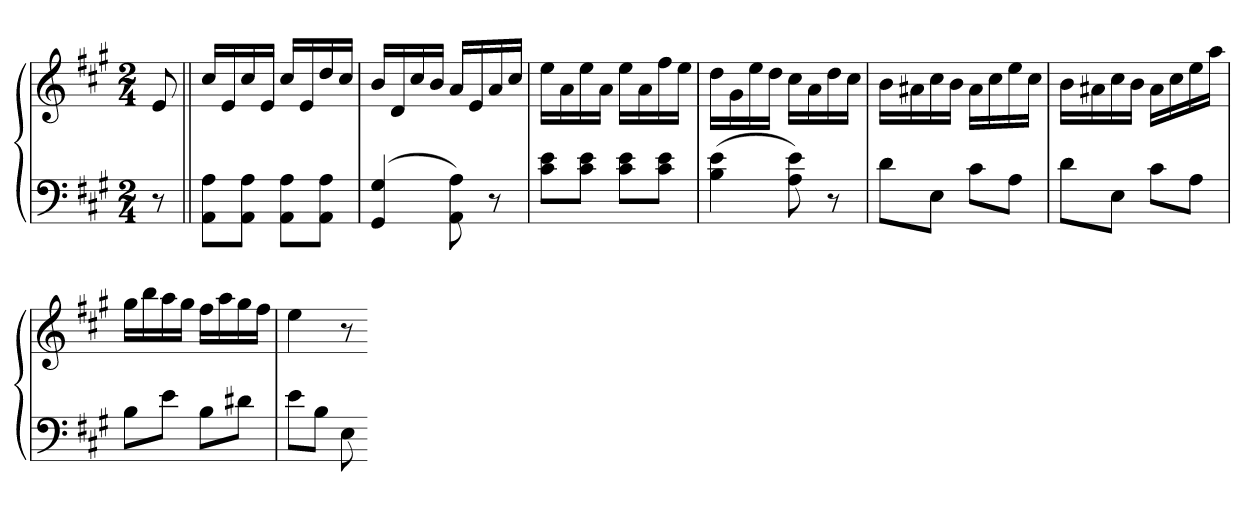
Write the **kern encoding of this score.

**kern	**kern
*part1	*part1
*staff2	*staff1
*clefF4	*clefG2
*k[f#c#g#]	*k[f#c#g#]
*A:	*A:
*M2/4	*M2/4
=	=
8r	8e
=||	=||
8AA 8AL	16cc#LL
.	16e
8AA 8AJ	16cc#
.	16eJJ
8AA 8AL	16cc#LL
.	16e
8AA 8AJ	16dd
.	16cc#JJ
=	=
(4GG# 4G#	16bLL
.	16d
.	16cc#
.	16bJJ
8AA 8A)	16aLL
.	16e
8r	16a
.	16cc#JJ
=	=
8c# 8eL	16eeLL
.	16a
8c# 8eJ	16ee
.	16aJJ
8c# 8eL	16eeLL
.	16a
8c# 8eJ	16ff#
.	16eeJJ
=	=
(4B 4e	16ddLL
.	16g#
.	16ee
.	16ddJJ
8A 8e)	16cc#LL
.	16a
8r	16dd
.	16cc#JJ
=	=
8dL	16bLL
.	16a#X
8EJ	16cc#
.	16bJJ
8c#L	16a#LL
.	16cc#
8AJ	16ee
.	16cc#JJ
=	=
8dL	16bLL
.	16a#X
8EJ	16cc#
.	16bJJ
8c#L	16a#LL
.	16cc#
8AJ	16ee
.	16aaJJ
=	=
8BL	16gg#LL
.	16bb
8eJ	16aa
.	16gg#JJ
8BL	16ff#LL
.	16aa
8d#XJ	16gg#
.	16ff#JJ
=	=
8eL	4ee
8BJ	.
8E	8r
=-	=-
*-	*-
